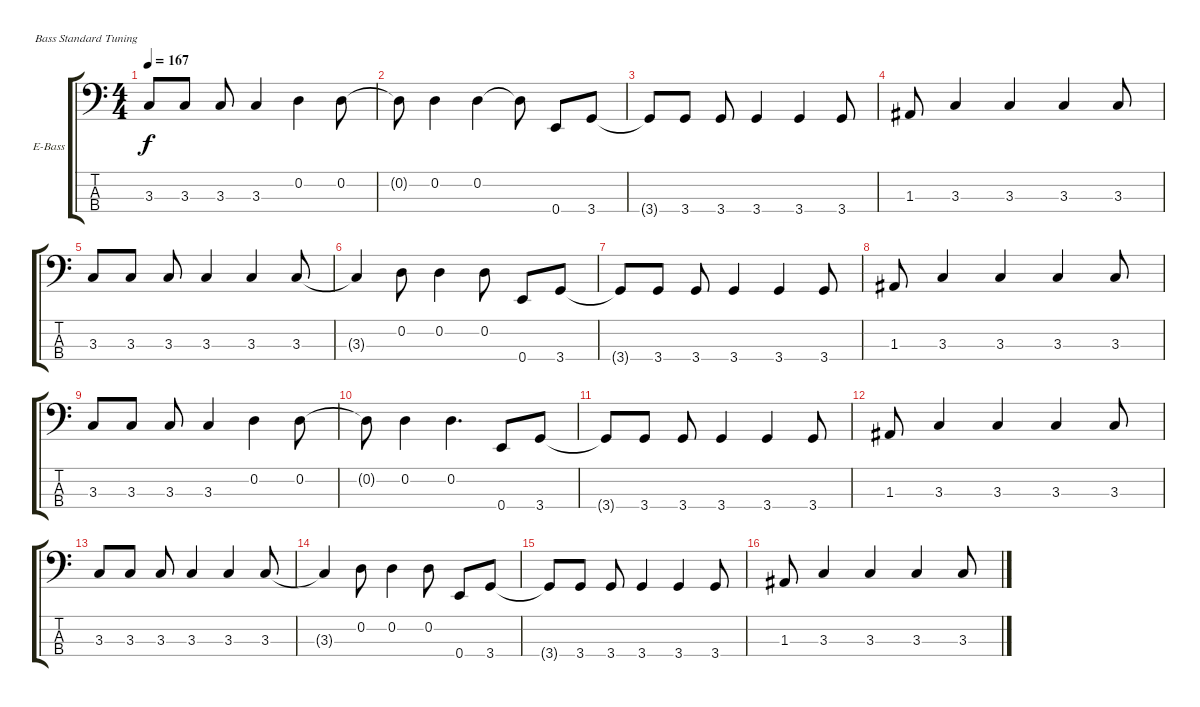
\bracketExtendMode groupsimilarinstruments
\firstSystemTrackNameOrientation horizontal
\otherSystemsTrackNameOrientation horizontal
\track ("Bass" "E-Bass") {instrument slapbass2}
\staff {score tabs}
\tuning (G2 D2 A1 E1)
\ts (4 4)
\tempo 167
\clef f4
\ks c
3.3.8{dy f} 3.3.8 3.3.8 3.3.4 0.2.4 0.2.8 |
0.2{t}.8 0.2.4 0.2.4 0.2{t}.8 0.4.8 3.4.8 |
3.4{t}.8 3.4.8 3.4.8 3.4.4 3.4.4 3.4.8 |
1.3.8 3.3.4 3.3.4 3.3.4 3.3.8 |
3.3.8 3.3.8 3.3.8 3.3.4 3.3.4 3.3.8 |
3.3{t}.4 0.2.8 0.2.4 0.2.8 0.4.8 3.4.8 |
3.4{t}.8 3.4.8 3.4.8 3.4.4 3.4.4 3.4.8 |
1.3.8 3.3.4 3.3.4 3.3.4 3.3.8 |
3.3.8 3.3.8 3.3.8 3.3.4 0.2.4 0.2.8 |
0.2{t}.8 0.2.4 0.2.4{d} 0.4.8 3.4.8 |
3.4{t}.8 3.4.8 3.4.8 3.4.4 3.4.4 3.4.8 |
1.3.8 3.3.4 3.3.4 3.3.4 3.3.8 |
3.3.8 3.3.8 3.3.8 3.3.4 3.3.4 3.3.8 |
3.3{t}.4 0.2.8 0.2.4 0.2.8 0.4.8 3.4.8 |
3.4{t}.8 3.4.8 3.4.8 3.4.4 3.4.4 3.4.8 |
1.3.8 3.3.4 3.3.4 3.3.4 3.3.8
